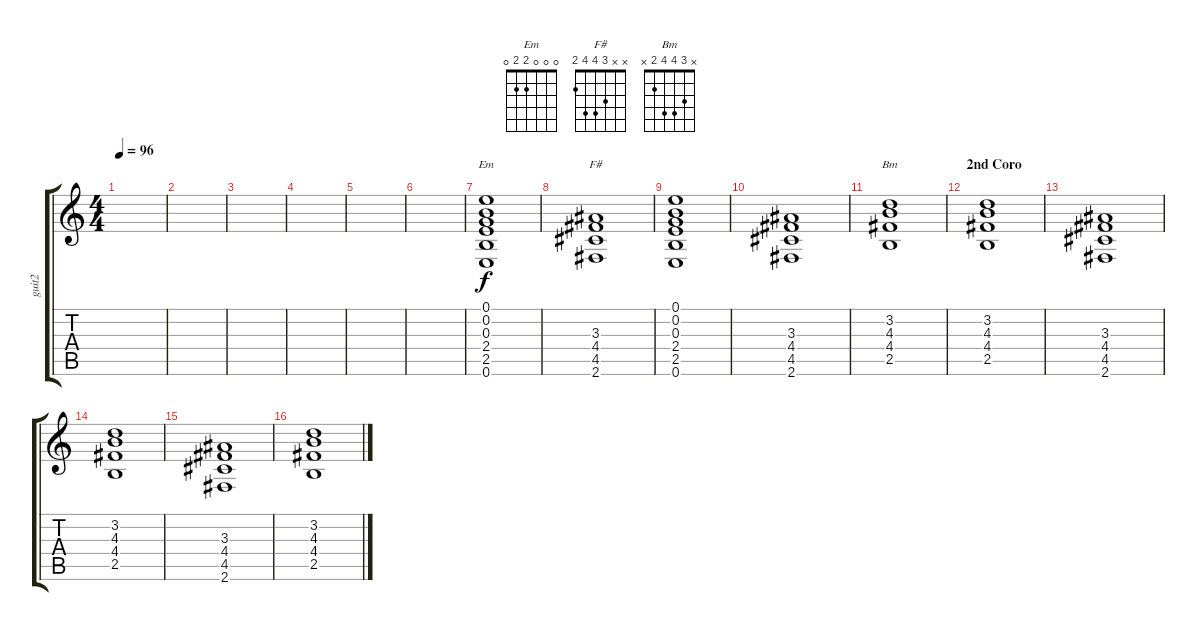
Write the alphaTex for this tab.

\track ("guit2" "guit2") {instrument acousticguitarsteel}
\staff {score tabs}
\tuning (E4 B3 G3 D3 A2 E2) {hide}
\chord ("Em" 0 0 0 2 2 0)
\chord ("F#" x x 3 4 4 2)
\chord ("Bm" x 3 4 4 2 x)
\ts (4 4)
\tempo 96
\clef g2
\ks c
|
|
|
|
|
|
(0.1 0.2 0.3 2.4 2.5 0.6).1{ch "Em"} |
(3.3 4.4 4.5 2.6).1{ch "F#"} |
(0.1 0.2 0.3 2.4 2.5 0.6).1 |
(3.3 4.4 4.5 2.6).1 |
(3.2 4.3 4.4 2.5).1{ch "Bm"} |
\section ("" "2nd Coro")
(3.2 4.3 4.4 2.5).1 |
(3.3 4.4 4.5 2.6).1 |
(3.2 4.3 4.4 2.5).1 |
(3.3 4.4 4.5 2.6).1 |
(3.2 4.3 4.4 2.5).1
